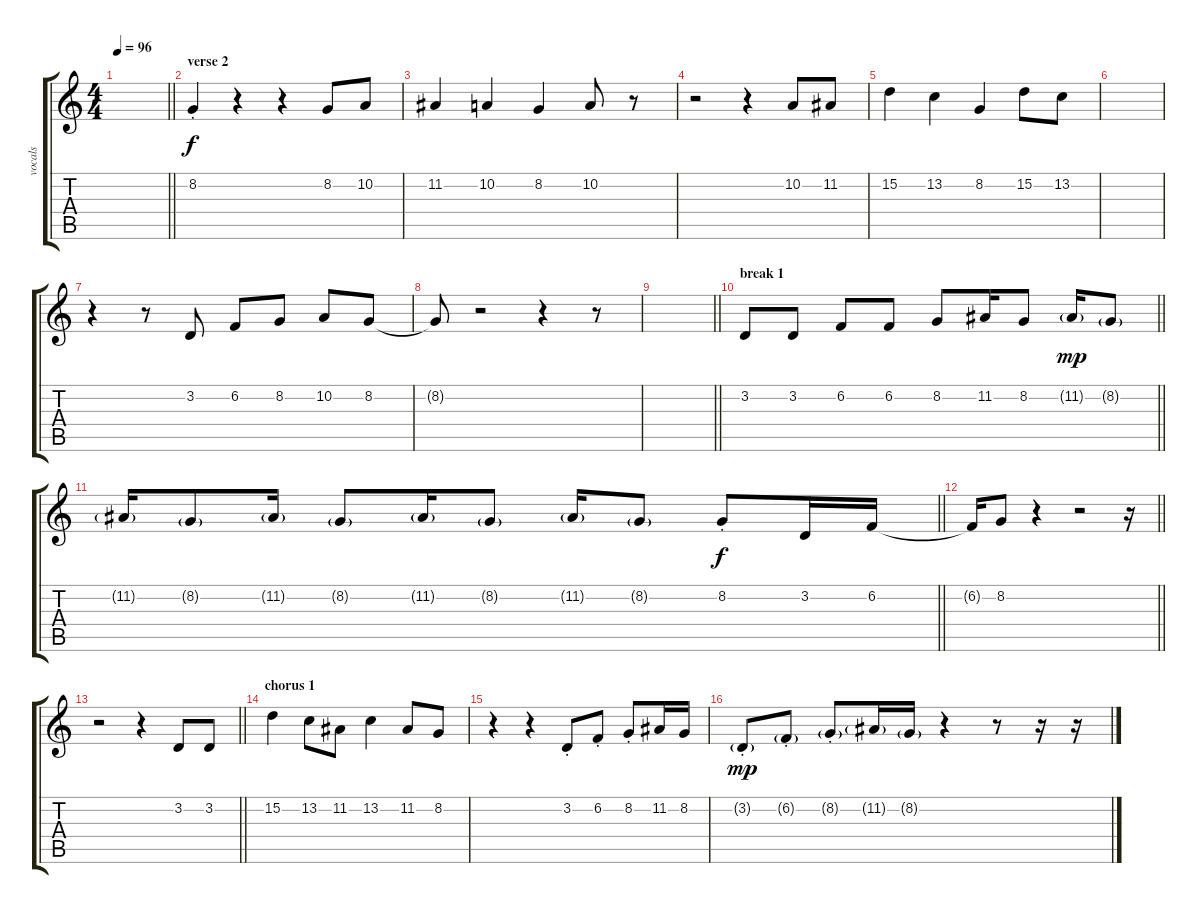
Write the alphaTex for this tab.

\track ("vocals" "vocals") {instrument trumpet}
\staff {score tabs}
\tuning (E4 B3 G3 D3 A2 E2) {hide}
\ts (4 4)
\tempo 96
\clef g2
\barLineRight lightlight
\ks c
|
\section ("" "verse 2")
8.2{st}.4 r.4 r.4 8.2.8 10.2.8 |
11.2.4 10.2.4 8.2.4 10.2.8 r.8 |
r.2 r.4 10.2.8 11.2.8 |
15.2.4 13.2.4 8.2.4 15.2.8 13.2.8 |
|
r.4 r.8 3.2.8 6.2.8 8.2.8 10.2.8 8.2.8 |
8.2{t}.8 r.2 r.4 r.8 |
\barLineRight lightlight
|
\section ("" "break 1")
\barLineRight lightlight
3.2.8 3.2.8 6.2.8 6.2.8 8.2.8 11.2.16 8.2.8 11.2{g}.16{dy mp volume 4} 8.2{g}.8 |
\barLineRight lightlight
11.2{g}.16 8.2{g}.8 11.2{g}.16 8.2{g}.8 11.2{g}.16 8.2{g}.8 11.2{g}.16 8.2{g}.8 8.2{st}.8{dy f volume 15} 3.2.16 6.2.16 |
\barLineRight lightlight
6.2{t}.16 8.2.8 r.4 r.2 r.16 |
\barLineRight lightlight
r.2 r.4 3.2.8 3.2.8 |
\section ("" "chorus 1")
15.2.4 13.2.8 11.2.8 13.2.4 11.2.8 8.2.8 |
r.4 r.4 3.2{st}.8 6.2{st}.8 8.2{st}.8 11.2.16 8.2.16 |
3.2{g st}.8{dy mp} 6.2{g st}.8 8.2{g st}.8 11.2{g}.16 8.2{g}.16 r.4 r.8 r.16 r.16
